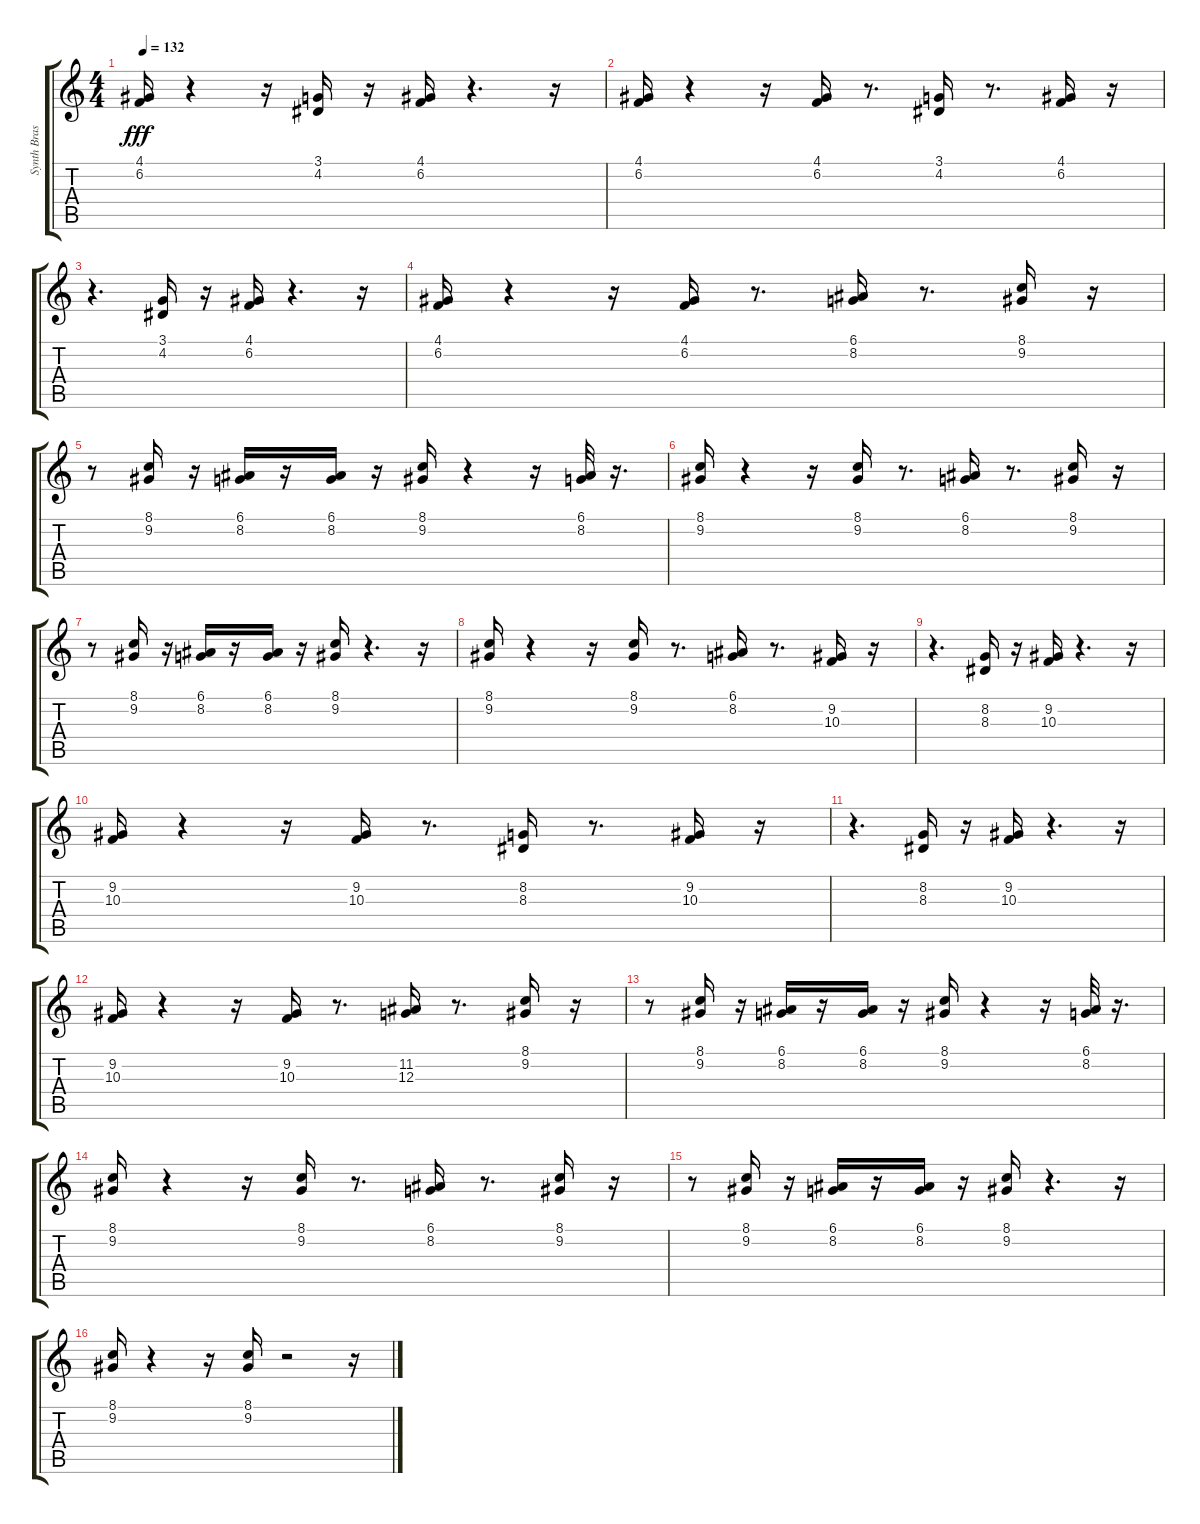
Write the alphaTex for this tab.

\track ("Synth Brass" "Synth Bras") {instrument synthbrass1}
\staff {score tabs}
\tuning (E4 B3 G3 D3 A2 E2) {hide}
\ts (4 4)
\tempo 132
\clef g2
\ks c
(4.1 6.2).16{dy fff} r.4 r.16 (3.1 4.2).16 r.16 (4.1 6.2).16 r.4{d} r.16 |
(4.1 6.2).16 r.4 r.16 (4.1 6.2).16 r.8{d} (3.1 4.2).16 r.8{d} (4.1 6.2).16 r.16 |
r.4{d} (3.1 4.2).16 r.16 (4.1 6.2).16 r.4{d} r.16 |
(4.1 6.2).16 r.4 r.16 (4.1 6.2).16 r.8{d} (6.1 8.2).16 r.8{d} (8.1 9.2).16 r.16 |
r.8 (8.1 9.2).16 r.16 (6.1 8.2).16 r.16 (6.1 8.2).16 r.16 (8.1 9.2).16 r.4 r.16 (6.1 8.2).32 r.16{d} |
(8.1 9.2).16 r.4 r.16 (8.1 9.2).16 r.8{d} (6.1 8.2).16 r.8{d} (8.1 9.2).16 r.16 |
r.8 (8.1 9.2).16 r.16 (6.1 8.2).16 r.16 (6.1 8.2).16 r.16 (8.1 9.2).16 r.4{d} r.16 |
(8.1 9.2).16 r.4 r.16 (8.1 9.2).16 r.8{d} (6.1 8.2).16 r.8{d} (9.2 10.3).16 r.16 |
r.4{d} (8.2 8.3).16 r.16 (9.2 10.3).16 r.4{d} r.16 |
(9.2 10.3).16 r.4 r.16 (9.2 10.3).16 r.8{d} (8.2 8.3).16 r.8{d} (9.2 10.3).16 r.16 |
r.4{d} (8.2 8.3).16 r.16 (9.2 10.3).16 r.4{d} r.16 |
(9.2 10.3).16 r.4 r.16 (9.2 10.3).16 r.8{d} (11.2 12.3).16 r.8{d} (8.1 9.2).16 r.16 |
r.8 (8.1 9.2).16 r.16 (6.1 8.2).16 r.16 (6.1 8.2).16 r.16 (8.1 9.2).16 r.4 r.16 (6.1 8.2).32 r.16{d} |
(8.1 9.2).16 r.4 r.16 (8.1 9.2).16 r.8{d} (6.1 8.2).16 r.8{d} (8.1 9.2).16 r.16 |
r.8 (8.1 9.2).16 r.16 (6.1 8.2).16 r.16 (6.1 8.2).16 r.16 (8.1 9.2).16 r.4{d} r.16 |
(8.1 9.2).16 r.4 r.16 (8.1 9.2).16 r.2 r.16
